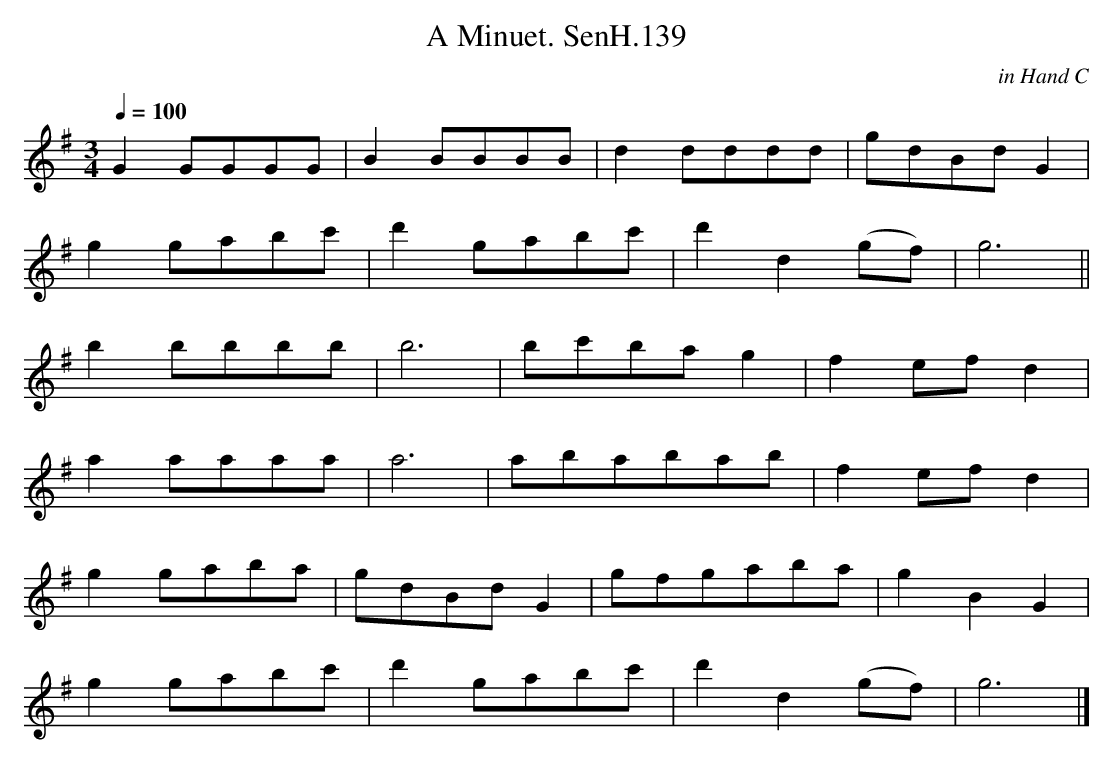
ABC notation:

X:1
T:Minuet. SenH.139, A
C:in Hand C
Q:1/4=100
M:3/4
L:1/8
K:G
G2GGGG | B2BBBB | d2dddd | gdBdG2 |
g2gabc' | d'2gabc' | d'2d2(gf) | g6 ||
b2bbbb | b6 | bc'bag2 | f2efd2 |
a2aaaa | a6 | ababab | f2efd2 |
g2gaba | gdBdG2 | gfgaba | g2B2G2 |
g2gabc' | d'2gabc' | d'2d2(gf) | g6 |]
